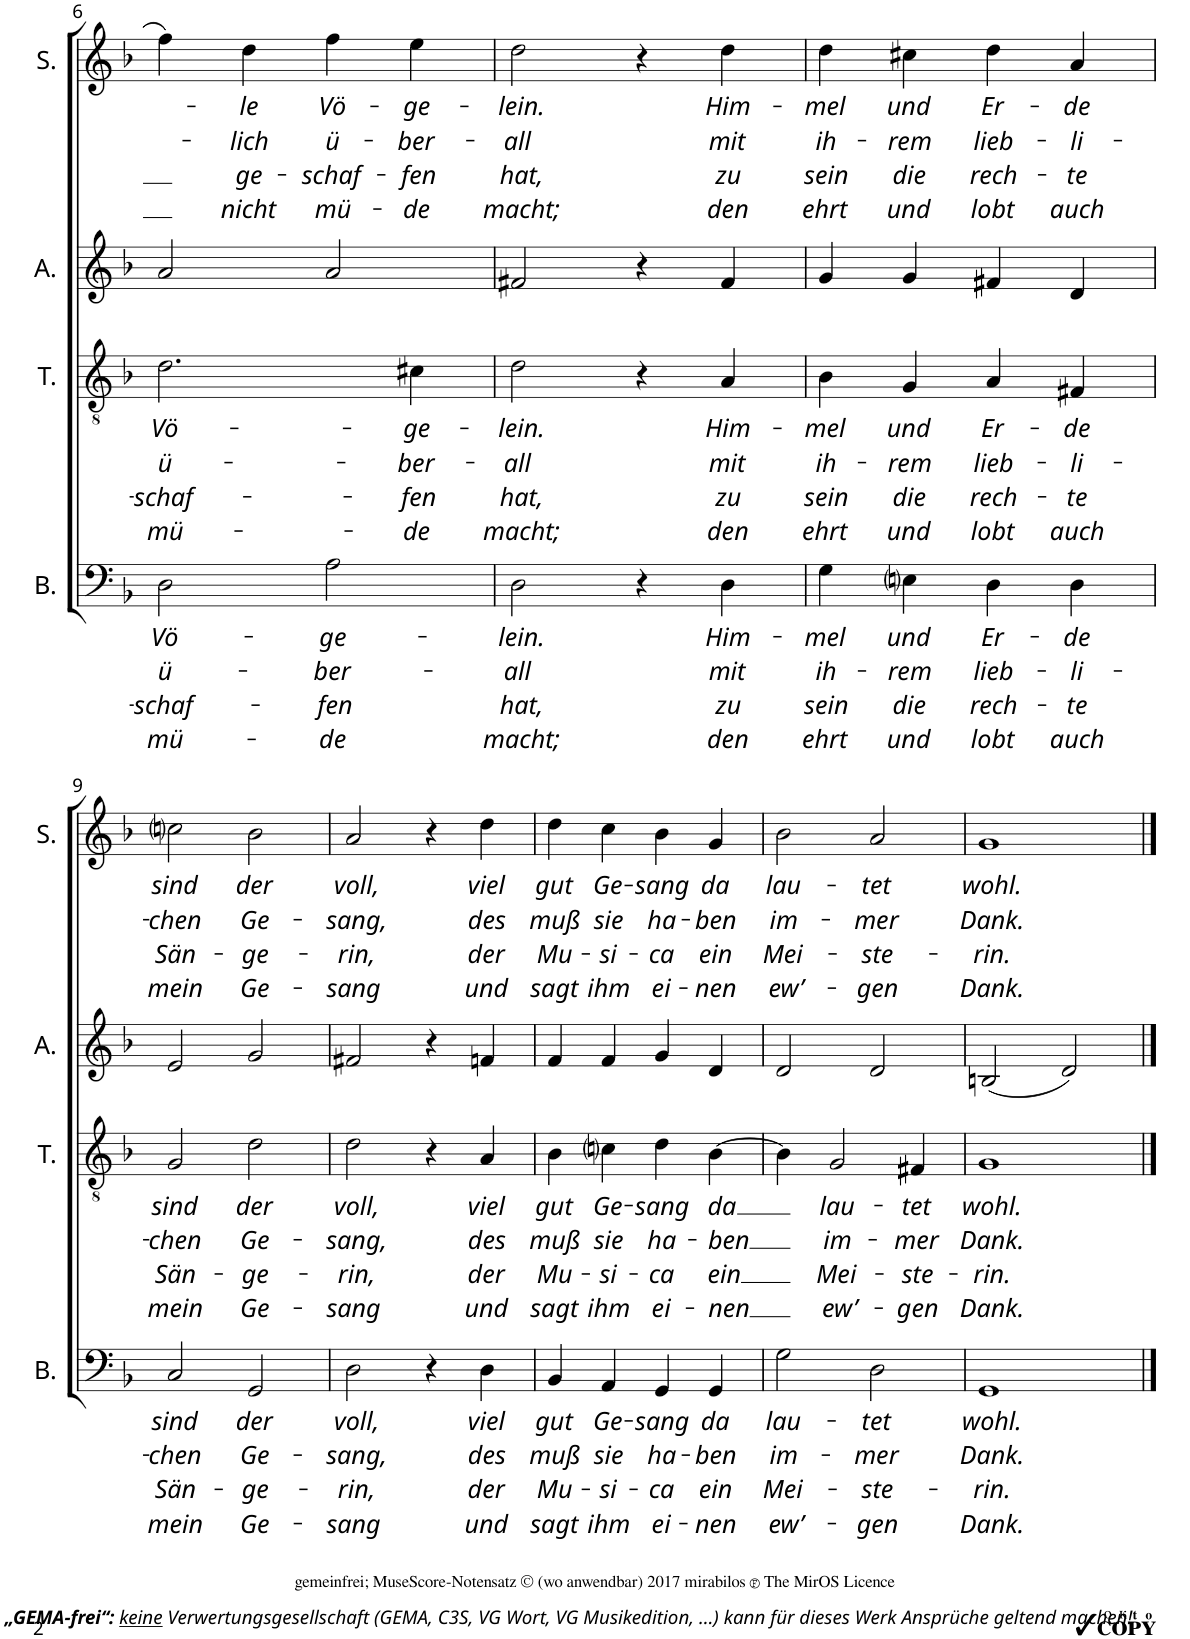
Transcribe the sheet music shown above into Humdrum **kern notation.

**kern	**text	**text	**text	**text	**kern	**text	**text	**text	**text	**kern	**kern	**text	**text	**text	**text
*part4	*part4	*part4	*part4	*part4	*part3	*part3	*part3	*part3	*part3	*part2	*part1	*part1	*part1	*part1	*part1
*staff4	*staff4	*staff4	*staff4	*staff4	*staff3	*staff3	*staff3	*staff3	*staff3	*staff2	*staff1	*staff1	*staff1	*staff1	*staff1
*I"Baß	*	*	*	*	*I"Tenor	*	*	*	*	*I"Alt	*I"Sopran	*	*	*	*
*I'B.	*	*	*	*	*I'T.	*	*	*	*	*I'A.	*I'S.	*	*	*	*
!!LO:PB:g=z
*clefF4	*	*	*	*	*clefGv2	*	*	*	*	*clefG2	*clefG2	*	*	*	*
*k[b-]	*	*	*	*	*k[b-]	*	*	*	*	*k[b-]	*k[b-]	*	*	*	*
*M2/2	*	*	*	*	*M2/2	*	*	*	*	*M2/2	*M2/2	*	*	*	*
*met(c|)	*	*	*	*	*met(c|)	*	*	*	*	*met(c|)	*met(c|)	*	*	*	*
=6	=6	=6	=6	=6	=6	=6	=6	=6	=6	=6	=6	=6	=6	=6	=6
!	!LO:LY:b	!LO:LY:b	!LO:LY:b	!LO:LY:b	!	!LO:LY:b	!LO:LY:b	!LO:LY:b	!LO:LY:b	!	!	!	!	!	!
2D\	Vö-	ü-	-schaf-	mü-	2.d\	Vö-	ü-	-schaf-	mü-	2a/	4ff\	.	.	.	.
!	!	!	!	!	!	!	!	!	!	!	!	!LO:LY:b	!LO:LY:b	!LO:LY:b	!LO:LY:b
.	.	.	.	.	.	.	.	.	.	.	4dd\	-le	-lich	ge-	nicht
!	!LO:LY:b	!LO:LY:b	!LO:LY:b	!LO:LY:b	!	!	!	!	!	!	!	!LO:LY:b	!LO:LY:b	!LO:LY:b	!LO:LY:b
2A\	-ge-	-ber-	-fen	-de	.	.	.	.	.	2a/	4ff\	Vö-	ü-	-schaf-	mü-
!	!	!	!	!	!	!LO:LY:b	!LO:LY:b	!LO:LY:b	!LO:LY:b	!	!	!LO:LY:b	!LO:LY:b	!LO:LY:b	!LO:LY:b
.	.	.	.	.	4c#X\	-ge-	-ber-	-fen	-de	.	4ee\	-ge-	-ber-	-fen	-de
=7	=7	=7	=7	=7	=7	=7	=7	=7	=7	=7	=7	=7	=7	=7	=7
!	!LO:LY:b	!LO:LY:b	!LO:LY:b	!LO:LY:b	!	!LO:LY:b	!LO:LY:b	!LO:LY:b	!LO:LY:b	!	!	!LO:LY:b	!LO:LY:b	!LO:LY:b	!LO:LY:b
2D\	-lein.	-all	hat,	macht;	2d\	-lein.	-all	hat,	macht;	2f#X/	2dd\	-lein.	-all	hat,	macht;
4r	.	.	.	.	4r	.	.	.	.	4r	4r	.	.	.	.
!	!LO:LY:b	!LO:LY:b	!LO:LY:b	!LO:LY:b	!	!LO:LY:b	!LO:LY:b	!LO:LY:b	!LO:LY:b	!	!	!LO:LY:b	!LO:LY:b	!LO:LY:b	!LO:LY:b
4D\	Him-	mit	zu	den	4A/	Him-	mit	zu	den	4f#/	4dd\	Him-	mit	zu	den
=8	=8	=8	=8	=8	=8	=8	=8	=8	=8	=8	=8	=8	=8	=8	=8
!	!LO:LY:b	!LO:LY:b	!LO:LY:b	!LO:LY:b	!	!LO:LY:b	!LO:LY:b	!LO:LY:b	!LO:LY:b	!	!	!LO:LY:b	!LO:LY:b	!LO:LY:b	!LO:LY:b
4G\	-mel	ih-	sein	ehrt	4B-\	-mel	ih-	sein	ehrt	4g/	4dd\	-mel	ih-	sein	ehrt
!	!LO:LY:b	!LO:LY:b	!LO:LY:b	!LO:LY:b	!	!LO:LY:b	!LO:LY:b	!LO:LY:b	!LO:LY:b	!	!	!LO:LY:b	!LO:LY:b	!LO:LY:b	!LO:LY:b
4Eni\	und	-rem	die	und	4G/	und	-rem	die	und	4g/	4cc#X\	und	-rem	die	und
!	!LO:LY:b	!LO:LY:b	!LO:LY:b	!LO:LY:b	!	!LO:LY:b	!LO:LY:b	!LO:LY:b	!LO:LY:b	!	!	!LO:LY:b	!LO:LY:b	!LO:LY:b	!LO:LY:b
4D\	Er-	lieb-	rech-	lobt	4A/	Er-	lieb-	rech-	lobt	4f#X/	4dd\	Er-	lieb-	rech-	lobt
!	!LO:LY:b	!LO:LY:b	!LO:LY:b	!LO:LY:b	!	!LO:LY:b	!LO:LY:b	!LO:LY:b	!LO:LY:b	!	!	!LO:LY:b	!LO:LY:b	!LO:LY:b	!LO:LY:b
4D\	-de	-li-	-te	auch	4F#X/	-de	-li-	-te	auch	4d/	4a/	-de	-li-	-te	auch
!!LO:LB:g=z
=9	=9	=9	=9	=9	=9	=9	=9	=9	=9	=9	=9	=9	=9	=9	=9
!	!LO:LY:b	!LO:LY:b	!LO:LY:b	!LO:LY:b	!	!LO:LY:b	!LO:LY:b	!LO:LY:b	!LO:LY:b	!	!	!LO:LY:b	!LO:LY:b	!LO:LY:b	!LO:LY:b
2C/	sind	-chen	Sän-	mein	2G/	sind	-chen	Sän-	mein	2e/	2ccni\	sind	-chen	Sän-	mein
!	!LO:LY:b	!LO:LY:b	!LO:LY:b	!LO:LY:b	!	!LO:LY:b	!LO:LY:b	!LO:LY:b	!LO:LY:b	!	!	!LO:LY:b	!LO:LY:b	!LO:LY:b	!LO:LY:b
2GG/	der	Ge-	-ge-	Ge-	2d\	der	Ge-	-ge-	Ge-	2g/	2b-\	der	Ge-	-ge-	Ge-
=10	=10	=10	=10	=10	=10	=10	=10	=10	=10	=10	=10	=10	=10	=10	=10
!	!LO:LY:b	!LO:LY:b	!LO:LY:b	!LO:LY:b	!	!LO:LY:b	!LO:LY:b	!LO:LY:b	!LO:LY:b	!	!	!LO:LY:b	!LO:LY:b	!LO:LY:b	!LO:LY:b
2D\	voll,	-sang,	-rin,	-sang	2d\	voll,	-sang,	-rin,	-sang	2f#X/	2a/	voll,	-sang,	-rin,	-sang
4r	.	.	.	.	4r	.	.	.	.	4r	4r	.	.	.	.
!	!LO:LY:b	!LO:LY:b	!LO:LY:b	!LO:LY:b	!	!LO:LY:b	!LO:LY:b	!LO:LY:b	!LO:LY:b	!	!	!LO:LY:b	!LO:LY:b	!LO:LY:b	!LO:LY:b
4D\	viel	des	der	und	4A/	viel	des	der	und	4fn/	4dd\	viel	des	der	und
=11	=11	=11	=11	=11	=11	=11	=11	=11	=11	=11	=11	=11	=11	=11	=11
!	!LO:LY:b	!LO:LY:b	!LO:LY:b	!LO:LY:b	!	!LO:LY:b	!LO:LY:b	!LO:LY:b	!LO:LY:b	!	!	!LO:LY:b	!LO:LY:b	!LO:LY:b	!LO:LY:b
4BB-/	gut	muß	Mu-	sagt	4B-\	gut	muß	Mu-	sagt	4f/	4dd\	gut	muß	Mu-	sagt
!	!LO:LY:b	!LO:LY:b	!LO:LY:b	!LO:LY:b	!	!LO:LY:b	!LO:LY:b	!LO:LY:b	!LO:LY:b	!	!	!LO:LY:b	!LO:LY:b	!LO:LY:b	!LO:LY:b
4AA/	Ge-	sie	-si-	ihm	4cni\	Ge-	sie	-si-	ihm	4f/	4cc\	Ge-	sie	-si-	ihm
!	!LO:LY:b	!LO:LY:b	!LO:LY:b	!LO:LY:b	!	!LO:LY:b	!LO:LY:b	!LO:LY:b	!LO:LY:b	!	!	!LO:LY:b	!LO:LY:b	!LO:LY:b	!LO:LY:b
4GG/	-sang	ha-	-ca	ei-	4d\	-sang	ha-	-ca	ei-	4g/	4b-\	-sang	ha-	-ca	ei-
!	!LO:LY:b	!LO:LY:b	!LO:LY:b	!LO:LY:b	!	!LO:LY:b	!LO:LY:b	!LO:LY:b	!LO:LY:b	!	!	!LO:LY:b	!LO:LY:b	!LO:LY:b	!LO:LY:b
4GG/	da	-ben	ein	-nen	[4B-\	da	-ben	ein	-nen	4d/	4g/	da	-ben	ein	-nen
=12	=12	=12	=12	=12	=12	=12	=12	=12	=12	=12	=12	=12	=12	=12	=12
!	!LO:LY:b	!LO:LY:b	!LO:LY:b	!LO:LY:b	!	!	!	!	!	!	!	!LO:LY:b	!LO:LY:b	!LO:LY:b	!LO:LY:b
2G\	lau-	im-	Mei-	ew’-	4B-\]	.	.	.	.	2d/	2b-\	lau-	im-	Mei-	ew’-
!	!	!	!	!	!	!LO:LY:b	!LO:LY:b	!LO:LY:b	!LO:LY:b	!	!	!	!	!	!
.	.	.	.	.	2G/	lau-	im-	Mei-	ew’-	.	.	.	.	.	.
!	!LO:LY:b	!LO:LY:b	!LO:LY:b	!LO:LY:b	!	!	!	!	!	!	!	!LO:LY:b	!LO:LY:b	!LO:LY:b	!LO:LY:b
2D\	-tet	-mer	-ste-	-gen	.	.	.	.	.	2d/	2a/	-tet	-mer	-ste-	-gen
!	!	!	!	!	!	!LO:LY:b	!LO:LY:b	!LO:LY:b	!LO:LY:b	!	!	!	!	!	!
.	.	.	.	.	4F#X/	-tet	-mer	-ste-	-gen	.	.	.	.	.	.
=13	=13	=13	=13	=13	=13	=13	=13	=13	=13	=13	=13	=13	=13	=13	=13
!	!LO:LY:b	!LO:LY:b	!LO:LY:b	!LO:LY:b	!	!LO:LY:b	!LO:LY:b	!LO:LY:b	!LO:LY:b	!	!	!LO:LY:b	!LO:LY:b	!LO:LY:b	!LO:LY:b
1GG	wohl.	Dank.	-rin.	Dank.	1G	wohl.	Dank.	-rin.	Dank.	(2Bn/	1g	wohl.	Dank.	-rin.	Dank.
.	.	.	.	.	.	.	.	.	.	2d/)	.	.	.	.	.
==	==	==	==	==	==	==	==	==	==	==	==	==	==	==	==
*-	*-	*-	*-	*-	*-	*-	*-	*-	*-	*-	*-	*-	*-	*-	*-
